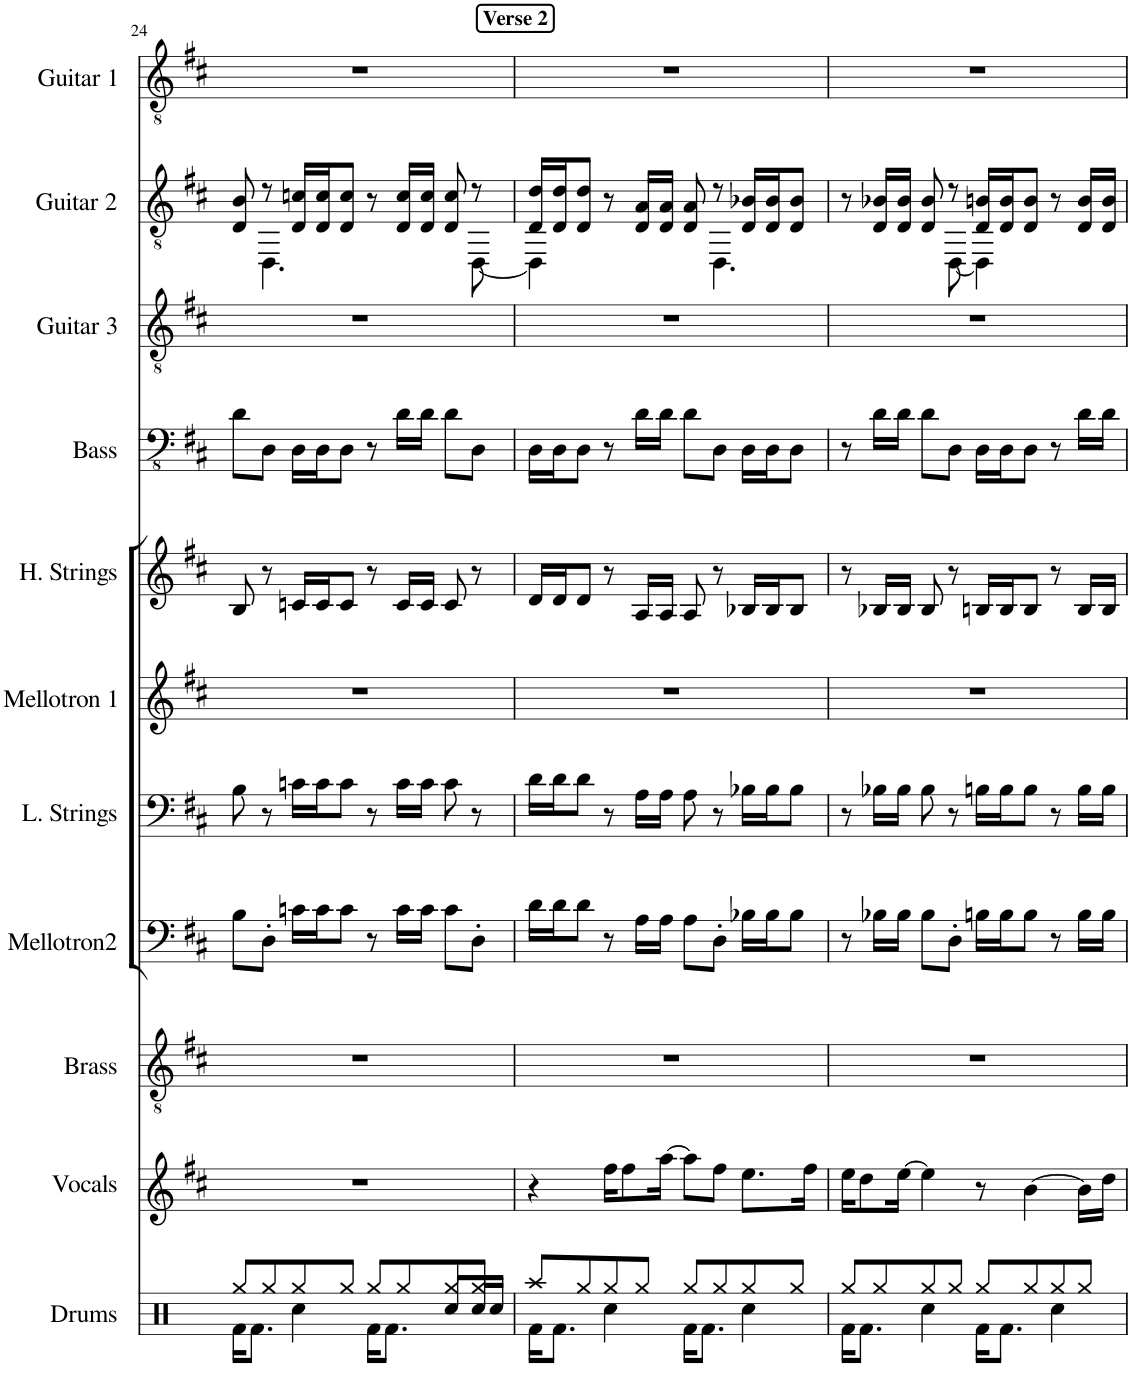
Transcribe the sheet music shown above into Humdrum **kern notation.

**kern	**kern	**kern	**kern	**kern	**kern	**kern	**kern	**kern	**kern	**kern
*part11	*part10	*part9	*part8	*part7	*part6	*part5	*part4	*part3	*part2	*part1
*staff11	*staff10	*staff9	*staff8	*staff7	*staff6	*staff5	*staff4	*staff3	*staff2	*staff1
*I"Drums	*I"Vocals (Clarinet)	*I"Brass	*I"Mellotron 2	*I"Strings low	*I"Mellotron 1	*I"Strings high	*I"Bass Guitar	*I"Electric Guitar 3	*I"Electric Guitar 2	*I"Electric Guitar 1
*I'Drums	*I'Vocals	*I'Brass	*I'Mellotron2	*	*I'Mellotron 1	*	*I'Bass	*I'Guitar 3	*I'Guitar 2	*I'Guitar 1
!!LO:PB:g=z
*clefX	*clefG2	*clefGv2	*clefF4	*clefF4	*clefG2	*clefG2	*clefFv4	*clefGv2	*clefGv2	*clefGv2
*	*Trd1c2	*	*	*	*	*	*	*	*	*
*k[]	*k[f#c#]	*k[f#c#]	*k[f#c#]	*k[f#c#]	*k[f#c#]	*k[f#c#]	*k[f#c#]	*k[f#c#]	*k[f#c#]	*k[f#c#]
*M4/4	*M4/4	*M4/4	*M4/4	*M4/4	*M4/4	*M4/4	*M4/4	*M4/4	*M4/4	*M4/4
=24	=24	=24	=24	=24	=24	=24	=24	=24	=24	=24
*^	*	*	*	*	*	*	*	*	*^	*
8Rgg/L	16Rf\KL	1r	1r	8B\L	8B\	1r	8B/	8D\L	1r	8D/ 8B/	8ryy	1r
.	8.Rf\J	.	.	.	.	.	.	.	.	.	.	.
8Rgg/	.	.	.	8D'\J	8r	.	8r	8DD\J	.	8r	4.DD\	.
8Rgg/	4Rcc\	.	.	16cn\LL	16cn\LL	.	16cn/LL	16DD\LL	.	16D/ 16cn/LL	.	.
.	.	.	.	16c\J	16c\J	.	16c/J	16DD\J	.	16D/ 16c/J	.	.
8Rgg/J	.	.	.	8c\J	8c\J	.	8c/J	8DD\J	.	8D/ 8c/J	.	.
8Rgg/L	16Rf\KL	.	.	8r	8r	.	8r	8r	.	8r	4ryy	.
.	8.Rf\J	.	.	.	.	.	.	.	.	.	.	.
8Rgg/	.	.	.	16c\LL	16c\LL	.	16c/LL	16D\LL	.	16D/ 16c/LL	.	.
.	.	.	.	16c\JJ	16c\JJ	.	16c/JJ	16D\JJ	.	16D/ 16c/JJ	.	.
8Rgg/	8Rcc/L	.	.	8c\L	8c\	.	8c/	8D\L	.	8D/ 8c/	8ryy	.
8Rgg/J	16Rcc/L	.	.	8D'\J	8r	.	8r	8DD\J	.	8r	[8DD\	.
.	16Rcc/JJ	.	.	.	.	.	.	.	.	.	.	.
!!LO:REH:place=s1:a:B:cj:fs=10:t=Verse 2
=25	=25	=25	=25	=25	=25	=25	=25	=25	=25	=25	=25	=25
8Raa/L	16Rf\KL	4r	1r	16d\LL	16d\LL	1r	16d/LL	16DD\LL	1r	16D/ 16d/LL	4DD\]	1r
.	8.Rf\J	.	.	16d\J	16d\J	.	16d/J	16DD\J	.	16D/ 16d/J	.	.
8Rgg/	.	.	.	8d\J	8d\J	.	8d/J	8DD\J	.	8D/ 8d/J	.	.
8Rgg/	4Rcc\	16ff#\KL	.	8r	8r	.	8r	8r	.	8r	4ryy	.
.	.	8ff#\	.	.	.	.	.	.	.	.	.	.
8Rgg/J	.	.	.	16A\LL	16A\LL	.	16A/LL	16D\LL	.	16D/ 16A/LL	.	.
.	.	[16aa\Jk	.	16A\JJ	16A\JJ	.	16A/JJ	16D\JJ	.	16D/ 16A/JJ	.	.
8Rgg/L	16Rf\KL	8aa\L]	.	8A\L	8A\	.	8A/	8D\L	.	8D/ 8A/	8ryy	.
.	8.Rf\J	.	.	.	.	.	.	.	.	.	.	.
8Rgg/	.	8ff#\J	.	8D'\J	8r	.	8r	8DD\J	.	8r	4.DD\	.
8Rgg/	4Rcc\	8.ee\L	.	16B-X\LL	16B-X\LL	.	16B-X/LL	16DD\LL	.	16D/ 16B-X/LL	.	.
.	.	.	.	16B-\J	16B-\J	.	16B-/J	16DD\J	.	16D/ 16B-/J	.	.
8Rgg/J	.	.	.	8B-\J	8B-\J	.	8B-/J	8DD\J	.	8D/ 8B-/J	.	.
.	.	16ff#\Jk	.	.	.	.	.	.	.	.	.	.
=26	=26	=26	=26	=26	=26	=26	=26	=26	=26	=26	=26	=26
8Rgg/L	16Rf\KL	16ee\KL	1r	8r	8r	1r	8r	8r	1r	8r	4ryy	1r
.	8.Rf\J	8dd\	.	.	.	.	.	.	.	.	.	.
8Rgg/	.	.	.	16B-X\LL	16B-X\LL	.	16B-X/LL	16D\LL	.	16D/ 16B-X/LL	.	.
.	.	[16ee\Jk	.	16B-\JJ	16B-\JJ	.	16B-/JJ	16D\JJ	.	16D/ 16B-/JJ	.	.
8Rgg/	4Rcc\	4ee\]	.	8B-\L	8B-\	.	8B-/	8D\L	.	8D/ 8B-/	8ryy	.
8Rgg/J	.	.	.	8D'\J	8r	.	8r	8DD\J	.	8r	[8DD\	.
8Rgg/L	16Rf\KL	8r	.	16Bn\LL	16Bn\LL	.	16Bn/LL	16DD\LL	.	16D/ 16Bn/LL	4DD\]	.
.	8.Rf\J	.	.	16B\J	16B\J	.	16B/J	16DD\J	.	16D/ 16B/J	.	.
8Rgg/	.	[4b\	.	8B\J	8B\J	.	8B/J	8DD\J	.	8D/ 8B/J	.	.
8Rgg/	4Rcc\	.	.	8r	8r	.	8r	8r	.	8r	4ryy	.
8Rgg/J	.	16b\LL]	.	16B\LL	16B\LL	.	16B/LL	16D\LL	.	16D/ 16B/LL	.	.
.	.	16dd\JJ	.	16B\JJ	16B\JJ	.	16B/JJ	16D\JJ	.	16D/ 16B/JJ	.	.
*v	*v	*	*	*	*	*	*	*	*	*v	*v	*
=	=	=	=	=	=	=	=	=	=	=
*-	*-	*-	*-	*-	*-	*-	*-	*-	*-	*-
